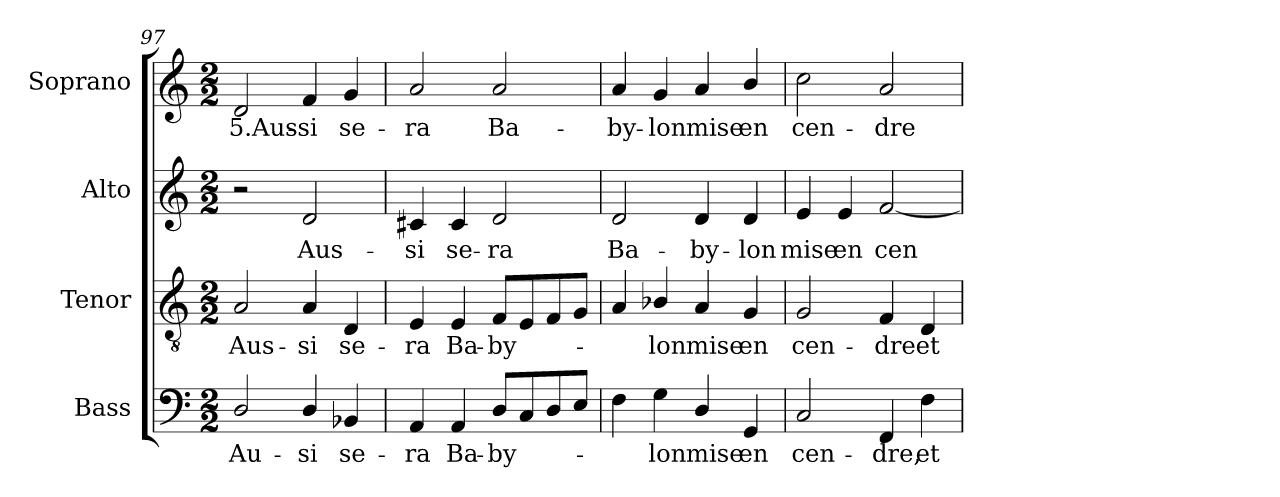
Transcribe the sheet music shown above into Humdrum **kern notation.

**kern	**text	**kern	**text	**kern	**text	**kern	**text
*part4	*part4	*part3	*part3	*part2	*part2	*part1	*part1
*staff4	*staff4	*staff3	*staff3	*staff2	*staff2	*staff1	*staff1
*I"Bass	*	*I"Tenor	*	*I"Alto	*	*I"Soprano	*
*I'B.	*	*I'T.	*	*I'A.	*	*I'S.	*
!!LO:LB:g=z
*clefF4	*	*clefGv2	*	*clefG2	*	*clefG2	*
*	*	*ITrd7c12	*	*	*	*	*
*k[]	*	*k[]	*	*k[]	*	*k[]	*
*C:	*	*C:	*	*C:	*	*C:	*
*M2/2	*	*M2/2	*	*M2/2	*	*M2/2	*
=97	=97	=97	=97	=97	=97	=97	=97
!	!LO:LY:b:color=#000000	!	!	!	!	!	!
!	!	!	!LO:LY:b:color=#000000	!	!	!	!
!	!	!	!	!	!	!	!LO:LY:b:color=#000000
2Di/	Au-	2AAi/	Aus-	2r	.	2di/	5.Aus-
!	!LO:LY:b:color=#000000	!	!	!	!	!	!
!	!	!	!LO:LY:b:color=#000000	!	!	!	!
!	!	!	!	!	!LO:LY:b:color=#000000	!	!
!	!	!	!	!	!	!	!LO:LY:b:color=#000000
4Di/	-si	4AAi/	-si	2di/	Aus-	4fi/	-si
!	!LO:LY:b:color=#000000	!	!	!	!	!	!
!	!	!	!LO:LY:b:color=#000000	!	!	!	!
!	!	!	!	!	!	!	!LO:LY:b:color=#000000
4BB-Xi/	se-	4DDi/	se-	.	.	4gi/	se-
=98	=98	=98	=98	=98	=98	=98	=98
!	!LO:LY:b:color=#000000	!	!	!	!	!	!
!	!	!	!LO:LY:b:color=#000000	!	!	!	!
!	!	!	!	!	!LO:LY:b:color=#000000	!	!
!	!	!	!	!	!	!	!LO:LY:b:color=#000000
4AAi/	-ra	4EEi/	-ra	4c#Xi/	-si	2ai/	-ra
!	!LO:LY:b:color=#000000	!	!	!	!	!	!
!	!	!	!LO:LY:b:color=#000000	!	!	!	!
!	!	!	!	!	!LO:LY:b:color=#000000	!	!
4AAi/	Ba-	4EEi/	Ba-	4c#i/	se-	.	.
!	!LO:LY:b:color=#000000	!	!	!	!	!	!
!	!	!	!LO:LY:b:color=#000000	!	!	!	!
!	!	!	!	!	!LO:LY:b:color=#000000	!	!
!	!	!	!	!	!	!	!LO:LY:b:color=#000000
8Di/L	-by-	8FFi/L	-by-	2di/	-ra	2ai/	Ba-
8Ci/	.	8EEi/	.	.	.	.	.
8Di/	.	8FFi/	.	.	.	.	.
8Ei/J	.	8GGi/J	.	.	.	.	.
=99	=99	=99	=99	=99	=99	=99	=99
!	!	!	!	!	!LO:LY:b:color=#000000	!	!
!	!	!	!	!	!	!	!LO:LY:b:color=#000000
4Fi\	.	4AAi/	.	2di/	Ba-	4ai/	-by-
!	!LO:LY:b:color=#000000	!	!	!	!	!	!
!	!	!	!LO:LY:b:color=#000000	!	!	!	!
!	!	!	!	!	!	!	!LO:LY:b:color=#000000
4Gi\	-lon	4BB-Xi/	-lon	.	.	4gi/	-lon
!	!LO:LY:b:color=#000000	!	!	!	!	!	!
!	!	!	!LO:LY:b:color=#000000	!	!	!	!
!	!	!	!	!	!LO:LY:b:color=#000000	!	!
!	!	!	!	!	!	!	!LO:LY:b:color=#000000
4Di/	mise	4AAi/	mise	4di/	-by-	4ai/	mise
!	!LO:LY:b:color=#000000	!	!	!	!	!	!
!	!	!	!LO:LY:b:color=#000000	!	!	!	!
!	!	!	!	!	!LO:LY:b:color=#000000	!	!
!	!	!	!	!	!	!	!LO:LY:b:color=#000000
4GGi/	en	4GGi/	en	4di/	-lon	4bi/	en
=100	=100	=100	=100	=100	=100	=100	=100
!	!LO:LY:b:color=#000000	!	!	!	!	!	!
!	!	!	!LO:LY:b:color=#000000	!	!	!	!
!	!	!	!	!	!LO:LY:b:color=#000000	!	!
!	!	!	!	!	!	!	!LO:LY:b:color=#000000
2Ci/	cen-	2GGi/	cen-	4ei/	mise	2cci\	cen-
!	!	!	!	!	!LO:LY:b:color=#000000	!	!
.	.	.	.	4ei/	en	.	.
!	!LO:LY:b:color=#000000	!	!	!	!	!	!
!	!	!	!LO:LY:b:color=#000000	!	!	!	!
!	!	!	!	!	!LO:LY:b:color=#000000	!	!
!	!	!	!	!	!	!	!LO:LY:b:color=#000000
4FFi/	-dre,	4FFi/	-dre	[2fi/	cen-	2ai/	-dre
!	!LO:LY:b:color=#000000	!	!	!	!	!	!
!	!	!	!LO:LY:b:color=#000000	!	!	!	!
4Fi\	et	4DDi/	et	.	.	.	.
=	=	=	=	=	=	=	=
*-	*-	*-	*-	*-	*-	*-	*-
